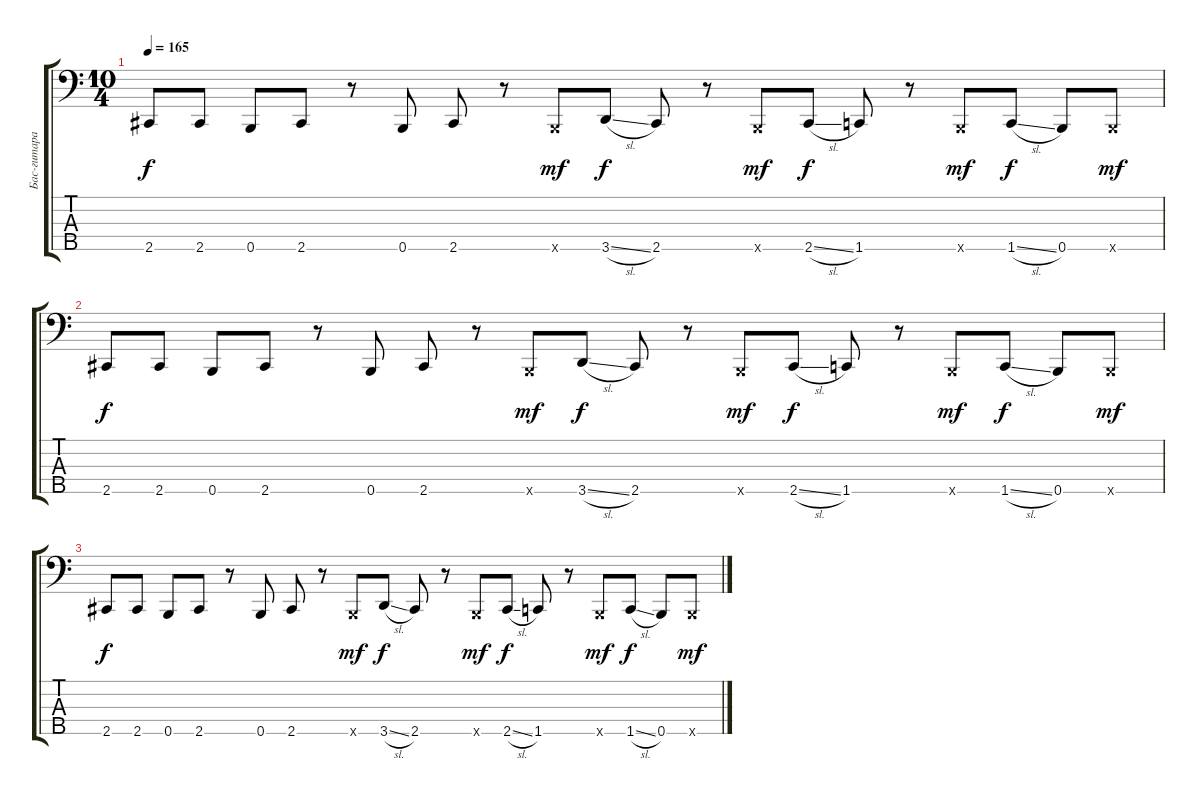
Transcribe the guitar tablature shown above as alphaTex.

\track ("Бас-гитара" "Бас-гитара") {instrument electricbassfinger}
\staff {score tabs}
\tuning (G2 D2 A1 E1 B0) {hide}
\ts (10 4)
\tempo 165
\clef f4
\ks c
2.5.8{dy f} 2.5.8 0.5.8 2.5.8 r.8 0.5.8 2.5.8 r.8 0.5{x}.8{dy mf} 3.5{sl}.8{dy f} 2.5.8 r.8 0.5{x}.8{dy mf} 2.5{sl}.8{dy f} 1.5.8 r.8 0.5{x}.8{dy mf} 1.5{sl}.8{dy f} 0.5.8 0.5{x}.8{dy mf} |
2.5.8{dy f} 2.5.8 0.5.8 2.5.8 r.8 0.5.8 2.5.8 r.8 0.5{x}.8{dy mf} 3.5{sl}.8{dy f} 2.5.8 r.8 0.5{x}.8{dy mf} 2.5{sl}.8{dy f} 1.5.8 r.8 0.5{x}.8{dy mf} 1.5{sl}.8{dy f} 0.5.8 0.5{x}.8{dy mf} |
2.5.8{dy f} 2.5.8 0.5.8 2.5.8 r.8 0.5.8 2.5.8 r.8 0.5{x}.8{dy mf} 3.5{sl}.8{dy f} 2.5.8 r.8 0.5{x}.8{dy mf} 2.5{sl}.8{dy f} 1.5.8 r.8 0.5{x}.8{dy mf} 1.5{sl}.8{dy f} 0.5.8 0.5{x}.8{dy mf}
